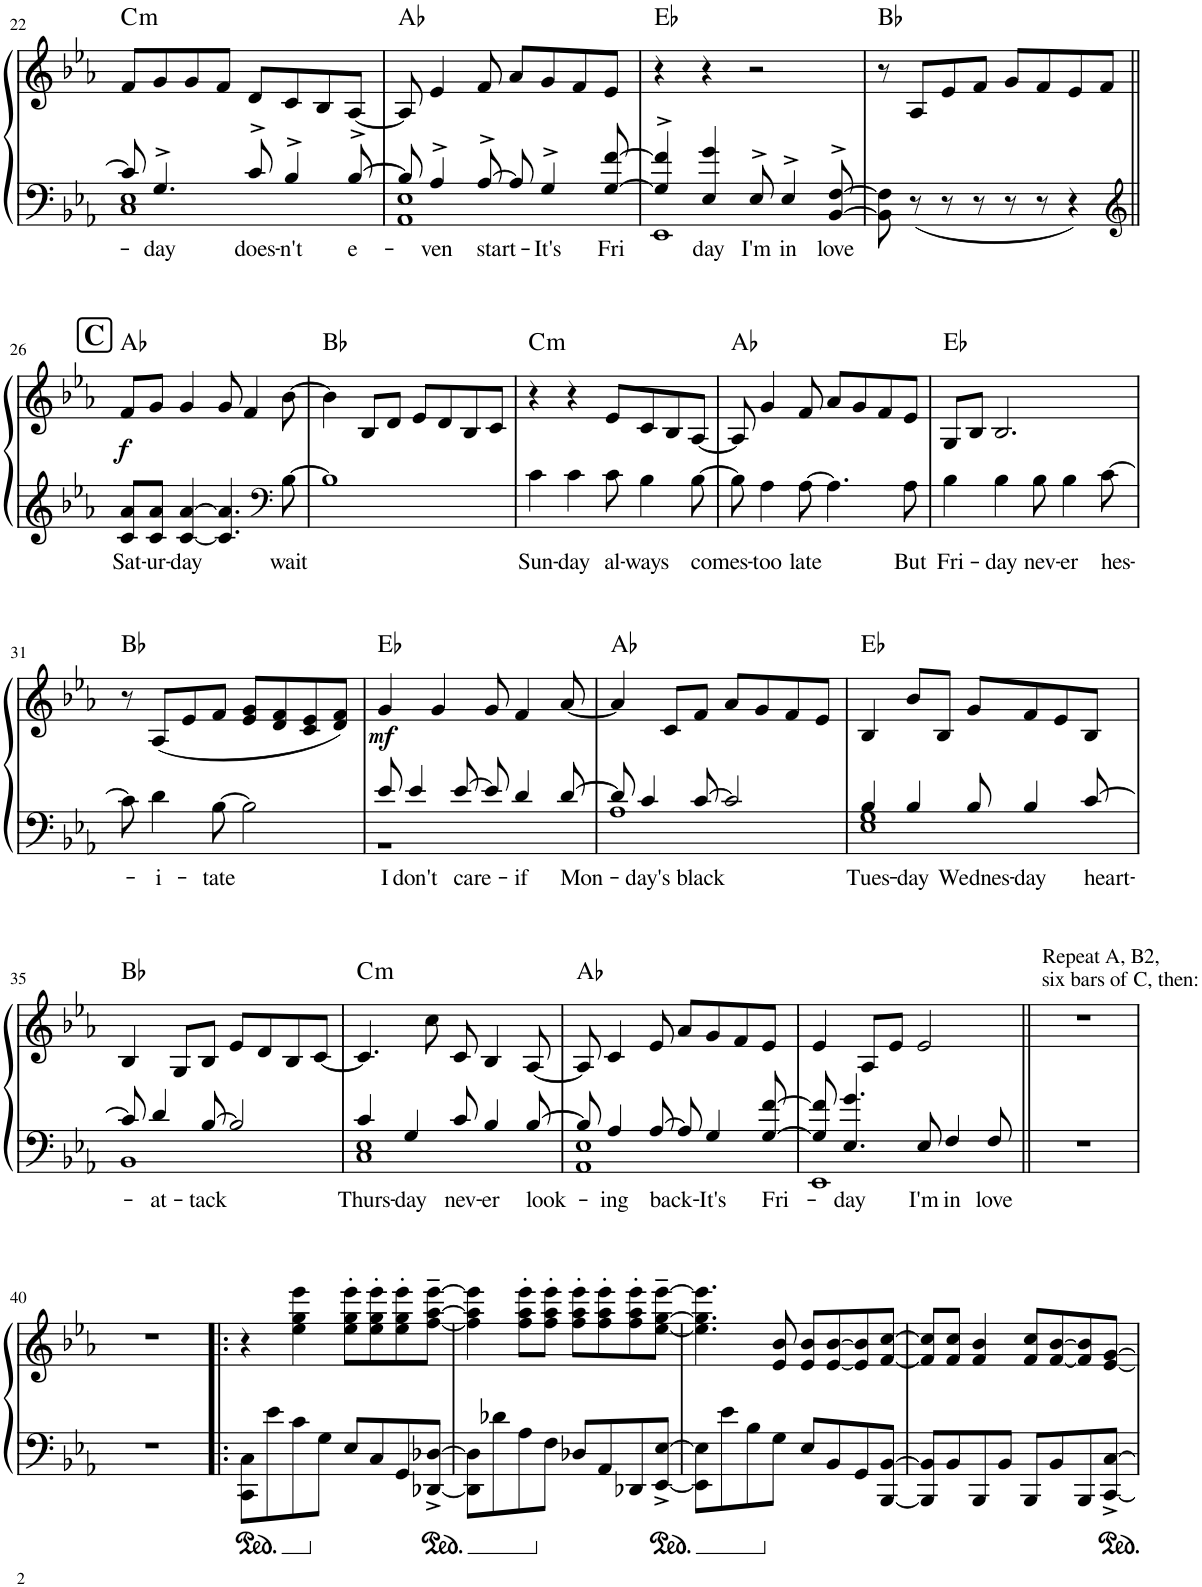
**kern	**text	**kern	**dynam	**harte
*part1	*part1	*part1	*part1	*part1
*staff2	*staff2	*staff1	*staff1/2	*
*I"Piano	*	*	*	*
*I'Pno.	*	*	*	*
!!LO:PB:g=z
*clefF4	*	*clefG2	*	*
*k[b-e-a-]	*	*k[b-e-a-]	*	*
*M4/4	*	*M4/4	*	*
=22	=22	=22	=22	=22
*^	*	*	*	*
!	!	!	!	!	!LO:H:kt=m
8c/]	1C 1E-	.	8f/L	.	C:min
!	!	!LO:LY:b	!	!	!
4.G^/	.	-day	8g/	.	.
.	.	.	8g/	.	.
.	.	.	8f/J	.	.
!	!	!LO:LY:b	!	!	!
8c^/	.	does-	8d/L	.	.
!	!	!LO:LY:b	!	!	!
4B-^/	.	-n't	8c/	.	.
.	.	.	8B-/	.	.
!	!	!LO:LY:b	!	!	!
[8B-^/	.	e-	[8A-/J	.	.
=23	=23	=23	=23	=23	=23
8B-/]	1AA- 1E-	.	8A-/]	.	Ab:maj
!	!	!LO:LY:b	!	!	!
4A-^/	.	-ven	4e-/	.	.
!	!	!LO:LY:b	!	!	!
[8A-^/	.	start-	8f/	.	.
8A-/]	.	.	8a-/L	.	.
!	!	!LO:LY:b	!	!	!
4G^/	.	-It's	8g/	.	.
.	.	.	8f/	.	.
!	!	!LO:LY:b	!	!	!
[8G/ [8f/	.	Fri	8e-/J	.	.
=24	=24	=24	=24	=24	=24
4G/]^ 4f/]^	1EE-	.	4r	.	Eb:maj
!	!	!LO:LY:b	!	!	!
4E-/ 4g/	.	-day	4r	.	.
!	!	!LO:LY:b	!	!	!
8E-^/	.	I'm	2r	.	.
!	!	!LO:LY:b	!	!	!
4E-^/	.	in	.	.	.
!	!	!LO:LY:b	!	!	!
[8BB-/^ [8F/^	.	love	.	.	.
*v	*v	*	*	*	*
=25	=25	=25	=25	=25
8BB-\] 8F\]	.	8r	.	Bb:maj
8r	.	8A-/L	.	.
8r	.	8e-/	.	.
8r	.	8f/J	.	.
8r	.	8g/L	.	.
8r	.	8f/	.	.
4r	.	8e-/	.	.
.	.	8f/J	.	.
!!LO:LB:g=z
!!LO:REH:place=s1:a:B:cj:fs=14:t=C
=26||	=26||	=26||	=26||	=26||
*clefG2	*	*	*	*
!	!LO:LY:b	!	!LO:DY:b	!
8c/ 8a-/L	Sat-	8f/L	f	Ab:maj
!	!LO:LY:b	!	!	!
8c/ 8a-/J	-ur-	8g/J	.	.
!	!LO:LY:b	!	!	!
[4c/ [4a-/	-day	4g/	.	.
4.c/] 4.a-/]	.	8g/	.	.
.	.	4f/	.	.
*clefF4	*	*	*	*
!	!LO:LY:b	!	!	!
[8B-\	wait	[8b-\	.	.
=27	=27	=27	=27	=27
1B-]	.	4b-\]	.	Bb:maj
.	.	8B-/L	.	.
.	.	8d/J	.	.
.	.	8e-/L	.	.
.	.	8d/	.	.
.	.	8B-/	.	.
.	.	8c/J	.	.
=28	=28	=28	=28	=28
!	!LO:LY:b	!	!	!LO:H:kt=m
4c\	Sun-	4r	.	C:min
!	!LO:LY:b	!	!	!
4c\	-day	4r	.	.
!	!LO:LY:b	!	!	!
8c\	al-	8e-/L	.	.
!	!LO:LY:b	!	!	!
4B-\	-ways	8c/	.	.
.	.	8B-/	.	.
!	!LO:LY:b	!	!	!
[8B-\	comes-	[8A-/J	.	.
=29	=29	=29	=29	=29
8B-\]	.	8A-/]	.	Ab:maj
!	!LO:LY:b	!	!	!
4A-\	-too	4g/	.	.
!	!LO:LY:b	!	!	!
[8A-\	late	8f/	.	.
4.A-\]	.	8a-/L	.	.
.	.	8g/	.	.
.	.	8f/	.	.
!	!LO:LY:b	!	!	!
8A-\	But	8e-/J	.	.
=30	=30	=30	=30	=30
!	!LO:LY:b	!	!	!
4B-\	Fri-	8G/L	.	Eb:maj
.	.	8B-/J	.	.
!	!LO:LY:b	!	!	!
4B-\	-day	2.B-/	.	.
!	!LO:LY:b	!	!	!
8B-\	nev-	.	.	.
!	!LO:LY:b	!	!	!
4B-\	-er	.	.	.
!	!LO:LY:b	!	!	!
[8c\	hes-	.	.	.
!!LO:LB:g=z
=31	=31	=31	=31	=31
8c\]	.	8r	.	Bb:maj
!	!LO:LY:b	!	!	!
4d\	-i-	(8A-/L	.	.
.	.	8e-/	.	.
!	!LO:LY:b	!	!	!
[8B-\	-tate	8f/J	.	.
2B-\]	.	8e-/ 8g/L	.	.
.	.	8d/ 8f/	.	.
.	.	8c/ 8e-/	.	.
.	.	8d/ 8f/J)	.	.
=32	=32	=32	=32	=32
!	!LO:LY:b	!	!LO:DY:a=2	!
*^	*	*	*	*
8e-/	1r	I	4g/	mf	Eb:maj
!	!	!LO:LY:b	!	!	!
4e-/	.	don't	.	.	.
.	.	.	4g/	.	.
!	!	!LO:LY:b	!	!	!
[8e-/	.	care-	.	.	.
8e-/]	.	.	8g/	.	.
!	!	!LO:LY:b	!	!	!
4d/	.	-if	4f/	.	.
!	!	!LO:LY:b	!	!	!
[8d/	.	Mon-	[8a-/	.	.
=33	=33	=33	=33	=33	=33
8d/]	1A-	.	4a-/]	.	Ab:maj
!	!	!LO:LY:b	!	!	!
4c/	.	-day's	.	.	.
.	.	.	8c/L	.	.
!	!	!LO:LY:b	!	!	!
[8c/	.	black	8f/J	.	.
2c/]	.	.	8a-/L	.	.
.	.	.	8g/	.	.
.	.	.	8f/	.	.
.	.	.	8e-/J	.	.
=34	=34	=34	=34	=34	=34
!	!	!LO:LY:b	!	!	!
4B-/	1E- 1G	Tues-	4B-/	.	Eb:maj
!	!	!LO:LY:b	!	!	!
4B-/	.	-day	8b-/L	.	.
.	.	.	8B-/J	.	.
!	!	!LO:LY:b	!	!	!
8B-/	.	Wednes-	8g/L	.	.
!	!	!LO:LY:b	!	!	!
4B-/	.	-day	8f/	.	.
.	.	.	8e-/	.	.
!	!	!LO:LY:b	!	!	!
[8c/	.	heart-	8B-/J	.	.
!!LO:LB:g=z
=35	=35	=35	=35	=35	=35
8c/]	1BB-	.	4B-/	.	Bb:maj
!	!	!LO:LY:b	!	!	!
4d/	.	-at-	.	.	.
.	.	.	8G/L	.	.
!	!	!LO:LY:b	!	!	!
[8B-/	.	-tack	8B-/J	.	.
2B-/]	.	.	8e-/L	.	.
.	.	.	8d/	.	.
.	.	.	8B-/	.	.
.	.	.	[8c/J	.	.
=36	=36	=36	=36	=36	=36
!	!	!LO:LY:b	!	!	!LO:H:kt=m
4c/	1C 1E-	Thurs-	4.c/]	.	C:min
!	!	!LO:LY:b	!	!	!
4G/	.	-day	.	.	.
.	.	.	8cc\	.	.
!	!	!LO:LY:b	!	!	!
8c/	.	nev-	8c/	.	.
!	!	!LO:LY:b	!	!	!
4B-/	.	-er	4B-/	.	.
!	!	!LO:LY:b	!	!	!
[8B-/	.	look-	[8A-/	.	.
=37	=37	=37	=37	=37	=37
8B-/]	1AA- 1E-	.	8A-/]	.	Ab:maj
!	!	!LO:LY:b	!	!	!
4A-/	.	-ing	4c/	.	.
!	!	!LO:LY:b	!	!	!
[8A-/	.	back-	8e-/	.	.
8A-/]	.	.	8a-/L	.	.
!	!	!LO:LY:b	!	!	!
4G/	.	-It's	8g/	.	.
.	.	.	8f/	.	.
!	!	!LO:LY:b	!	!	!
[8G/ [8f/	.	Fri-	8e-/J	.	.
=38	=38	=38	=38	=38	=38
8G/] 8f/]	1EE-	.	4e-/	.	.
!	!	!LO:LY:b	!	!	!
4.E-/ 4.g/	.	-day	.	.	.
.	.	.	8A-/L	.	.
.	.	.	8e-/J	.	.
!	!	!LO:LY:b	!	!	!
8E-/	.	I'm	2e-/	.	.
!	!	!LO:LY:b	!	!	!
4F/	.	in	.	.	.
!	!	!LO:LY:b	!	!	!
8F/	.	love	.	.	.
*v	*v	*	*	*	*
=39||	=39||	=39||	=39||	=39||
!	!	!LO:TX:a:t=Repeat A, B2,	!	!
!	!	!LO:TX:a:t=six bars of C, then&colon;	!	!
1r	.	1r	.	.
!!LO:LB:g=z
=40	=40	=40	=40	=40
1r	.	1r	.	.
=41!|:	=41!|:	=41!|:	=41!|:	=41!|:
8CC\ 8C\L	.	4r	.	.
8e-\	.	.	.	.
8c\	.	4ee-\ 4gg\ 4eee-\	.	.
8G\J	.	.	.	.
8E-/L	.	8ee-\' 8gg\' 8eee-\'L	.	.
8C/	.	8ee-\' 8gg\' 8eee-\'	.	.
8GG/	.	8ee-\' 8gg\' 8eee-\'	.	.
[8DD-X/^ [8D-X/^J	.	[8ff\~ [8aa-\~ [8eee-\~J	.	.
=42	=42	=42	=42	=42
8DD-\] 8D-\]L	.	4ff\] 4aa-\] 4eee-\]	.	.
8d-X\	.	.	.	.
8A-\	.	8ff\' 8aa-\' 8eee-\'L	.	.
8F\J	.	8ff\' 8aa-\' 8eee-\'J	.	.
8D-X/L	.	8ff\' 8aa-\' 8eee-\'L	.	.
8AA-/	.	8ff\' 8aa-\' 8eee-\'	.	.
8DD-X/	.	8ff\' 8aa-\' 8eee-\'	.	.
[8EE-/^ [8E-/^J	.	[8ee-\~ [8gg\~ [8eee-\~J	.	.
=43	=43	=43	=43	=43
8EE-\] 8E-\]L	.	4.ee-\] 4.gg\] 4.eee-\]	.	.
8e-\	.	.	.	.
8B-\	.	.	.	.
8G\J	.	8e-/ 8b-/	.	.
8E-/L	.	8e-/ 8b-/L	.	.
8BB-/	.	[8e-/ [8b-/	.	.
8GG/	.	8e-/] 8b-/]	.	.
[8BBB-/ [8BB-/J	.	[8f/ [8cc/J	.	.
=44	=44	=44	=44	=44
8BBB-/] 8BB-/]L	.	8f/] 8cc/]L	.	.
8BB-/	.	8f/ 8cc/J	.	.
8BBB-/	.	4f/ 4b-/	.	.
8BB-/J	.	.	.	.
8BBB-/L	.	8f/ 8cc/L	.	.
8BB-/	.	[8f/ [8b-/	.	.
8BBB-/	.	8f/] 8b-/]	.	.
[8CC/^ [8C/^J	.	[8e-/ [8g/J	.	.
=	=	=	=	=
*-	*-	*-	*-	*-
